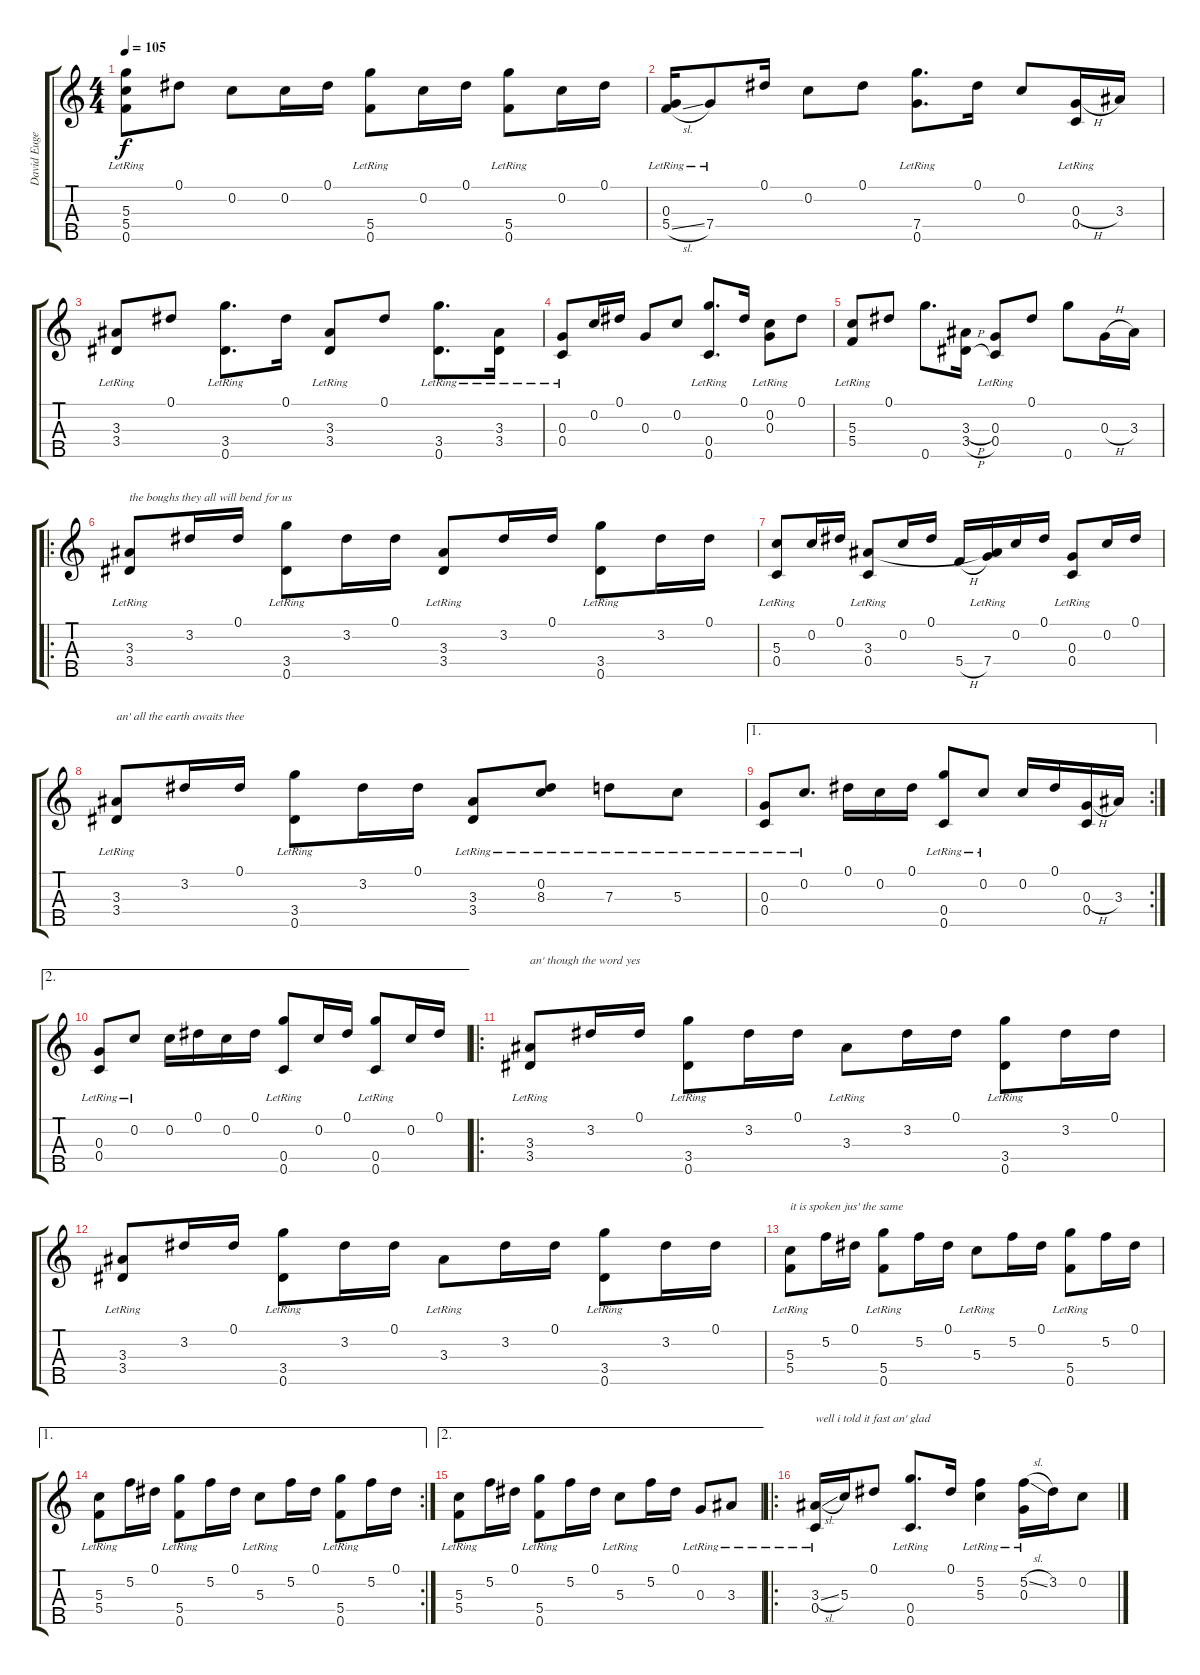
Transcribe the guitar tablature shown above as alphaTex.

\track ("David Eugene Edwards" "David Euge") {instrument acousticguitarsteel}
\staff {score tabs}
\tuning (Eb4 C4 G3 C3 G4) {hide}
\ts (4 4)
\tempo 105
\clef g2
\ks c
(5.3{lr} 5.4{lr} 0.5).8{dy f} 0.1.8 0.2.8 0.2.16 0.1.16 (5.4{lr} 0.5).8 0.2.16 0.1.16 (5.4{lr} 0.5).8 0.2.16 0.1.16 |
(0.3 5.4{sl lr}).16 7.4{lr}.8 0.1.16 0.2.8 0.1.8 (7.4{lr} 0.5{lr}).8{d} 0.1.16 0.2.8 (0.3{h lr} 0.4{lr}).16 3.3.16 |
(3.3{lr} 3.4{lr}).8 0.1.8 (3.4{lr} 0.5{lr}).8{d} 0.1.16 (3.3{lr} 3.4{lr}).8 0.1.8 (3.4{lr} 0.5{lr}).8{d} (3.3 3.4{lr}).16 |
(0.3{lr} 0.4{lr}).8 0.2.16 0.1.16 0.3.8 0.2.8 (0.4{lr} 0.5{lr}).8{d} 0.1.16 (0.2{lr} 0.3{lr}).8 0.1.8 |
(5.3{lr} 5.4{lr}).8 0.1.8 0.5.8{d} (3.3{h} 3.4{h}).16 (0.3{lr} 0.4{lr}).8 0.1.8 0.5.8 0.3{h}.16 3.3.16 |
\ro
(3.3{lr} 3.4{lr}).8{txt "the boughs they all will bend for us"} 3.2.16 0.1.16 (3.4{lr} 0.5{lr}).8 3.2.16 0.1.16 (3.3{lr} 3.4{lr}).8 3.2.16 0.1.16 (3.4{lr} 0.5{lr}).8 3.2.16 0.1.16 |
(5.3{lr} 0.4{lr}).8 0.2.16 0.1.16 (3.3{lr} 0.4{lr}).8 0.2.16 0.1.16 5.4{h}.16 (3.3{t} 7.4{lr}).16 0.2.16 0.1.16 (0.3{lr} 0.4{lr}).8 0.2.16 0.1.16 |
(3.3{lr} 3.4{lr}).8{txt "an' all the earth awaits thee"} 3.2.16 0.1.16 (3.4{lr} 0.5{lr}).8 3.2.16 0.1.16 (3.3{lr} 3.4{lr}).8 (0.2 8.3{lr}).8 7.3{lr}.8 5.3{lr}.8 |
\ae 1
\rc 2
(0.3 0.4{lr}).8 0.2{lr}.8{d} 0.1.16 0.2.16 0.1.16 (0.4{lr} 0.5{lr}).8 0.2{lr}.8 0.2.16 0.1.16 (0.3{h} 0.4).16 3.3.16 |
\ae 2
(0.3 0.4{lr}).8 0.2{lr}.8 0.2.16 0.1.16 0.2.16 0.1.16 (0.4{lr} 0.5{lr}).8 0.2.16 0.1.16 (0.4{lr} 0.5{lr}).8 0.2.16 0.1.16 |
\ro
(3.3{lr} 3.4{lr}).8{txt "an' though the word yes"} 3.2.16 0.1.16 (3.4{lr} 0.5{lr}).8 3.2.16 0.1.16 3.3{lr}.8 3.2.16 0.1.16 (3.4{lr} 0.5{lr}).8 3.2.16 0.1.16 |
(3.3{lr} 3.4{lr}).8 3.2.16 0.1.16 (3.4{lr} 0.5{lr}).8 3.2.16 0.1.16 3.3{lr}.8 3.2.16 0.1.16 (3.4{lr} 0.5{lr}).8 3.2.16 0.1.16 |
(5.3{lr} 5.4{lr}).8{txt "it is spoken jus' the same"} 5.2.16 0.1.16 (5.4{lr} 0.5{lr}).8 5.2.16 0.1.16 5.3{lr}.8 5.2.16 0.1.16 (5.4{lr} 0.5{lr}).8 5.2.16 0.1.16 |
\ae 1
\rc 2
(5.3{lr} 5.4{lr}).8 5.2.16 0.1.16 (5.4{lr} 0.5{lr}).8 5.2.16 0.1.16 5.3{lr}.8 5.2.16 0.1.16 (5.4{lr} 0.5{lr}).8 5.2.16 0.1.16 |
\ae 2
(5.3{lr} 5.4{lr}).8 5.2.16 0.1.16 (5.4{lr} 0.5{lr}).8 5.2.16 0.1.16 5.3{lr}.8 5.2.16 0.1.16 0.3{lr}.8 3.3{lr}.8 |
\ro
(3.3{sl lr} 0.4{lr}).16{txt "well i told it fast an' glad"} 5.3.16 0.1.8 (0.4{lr} 0.5{lr}).8{d} 0.1.16 (5.2{lr} 5.3{lr}).4 (5.2{sl} 0.3{lr}).16 3.2.16 0.2.8
